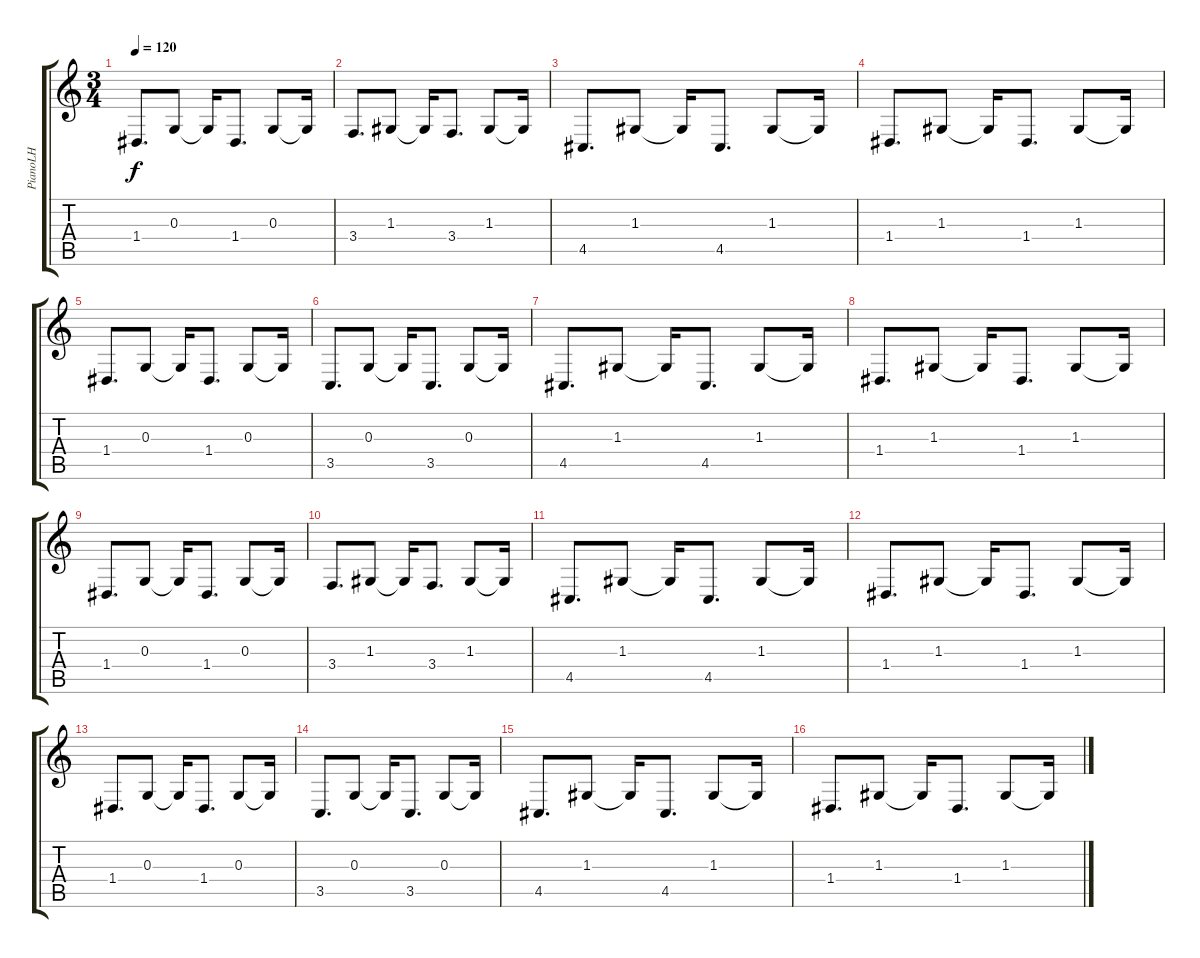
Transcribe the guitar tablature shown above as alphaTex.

\track ("PianoLH" "PianoLH") {instrument brightacousticpiano}
\staff {score tabs}
\tuning (E4 B3 G3 D3 A2 Eb2) {hide}
\ts (3 4)
\tempo 120
\clef g2
\ks c
1.4.8{d dy f} 0.3.8 0.3{t}.16 1.4.8{d} 0.3.8 0.3{t}.16 |
3.4.8{d} 1.3.8 1.3{t}.16 3.4.8{d} 1.3.8 1.3{t}.16 |
4.5.8{d} 1.3.8 1.3{t}.16 4.5.8{d} 1.3.8 1.3{t}.16 |
1.4.8{d} 1.3.8 1.3{t}.16 1.4.8{d} 1.3.8 1.3{t}.16 |
1.4.8{d} 0.3.8 0.3{t}.16 1.4.8{d} 0.3.8 0.3{t}.16 |
3.5.8{d} 0.3.8 0.3{t}.16 3.5.8{d} 0.3.8 0.3{t}.16 |
4.5.8{d} 1.3.8 1.3{t}.16 4.5.8{d} 1.3.8 1.3{t}.16 |
1.4.8{d} 1.3.8 1.3{t}.16 1.4.8{d} 1.3.8 1.3{t}.16 |
1.4.8{d} 0.3.8 0.3{t}.16 1.4.8{d} 0.3.8 0.3{t}.16 |
3.4.8{d} 1.3.8 1.3{t}.16 3.4.8{d} 1.3.8 1.3{t}.16 |
4.5.8{d} 1.3.8 1.3{t}.16 4.5.8{d} 1.3.8 1.3{t}.16 |
1.4.8{d} 1.3.8 1.3{t}.16 1.4.8{d} 1.3.8 1.3{t}.16 |
1.4.8{d} 0.3.8 0.3{t}.16 1.4.8{d} 0.3.8 0.3{t}.16 |
3.5.8{d} 0.3.8 0.3{t}.16 3.5.8{d} 0.3.8 0.3{t}.16 |
4.5.8{d} 1.3.8 1.3{t}.16 4.5.8{d} 1.3.8 1.3{t}.16 |
1.4.8{d} 1.3.8 1.3{t}.16 1.4.8{d} 1.3.8 1.3{t}.16
